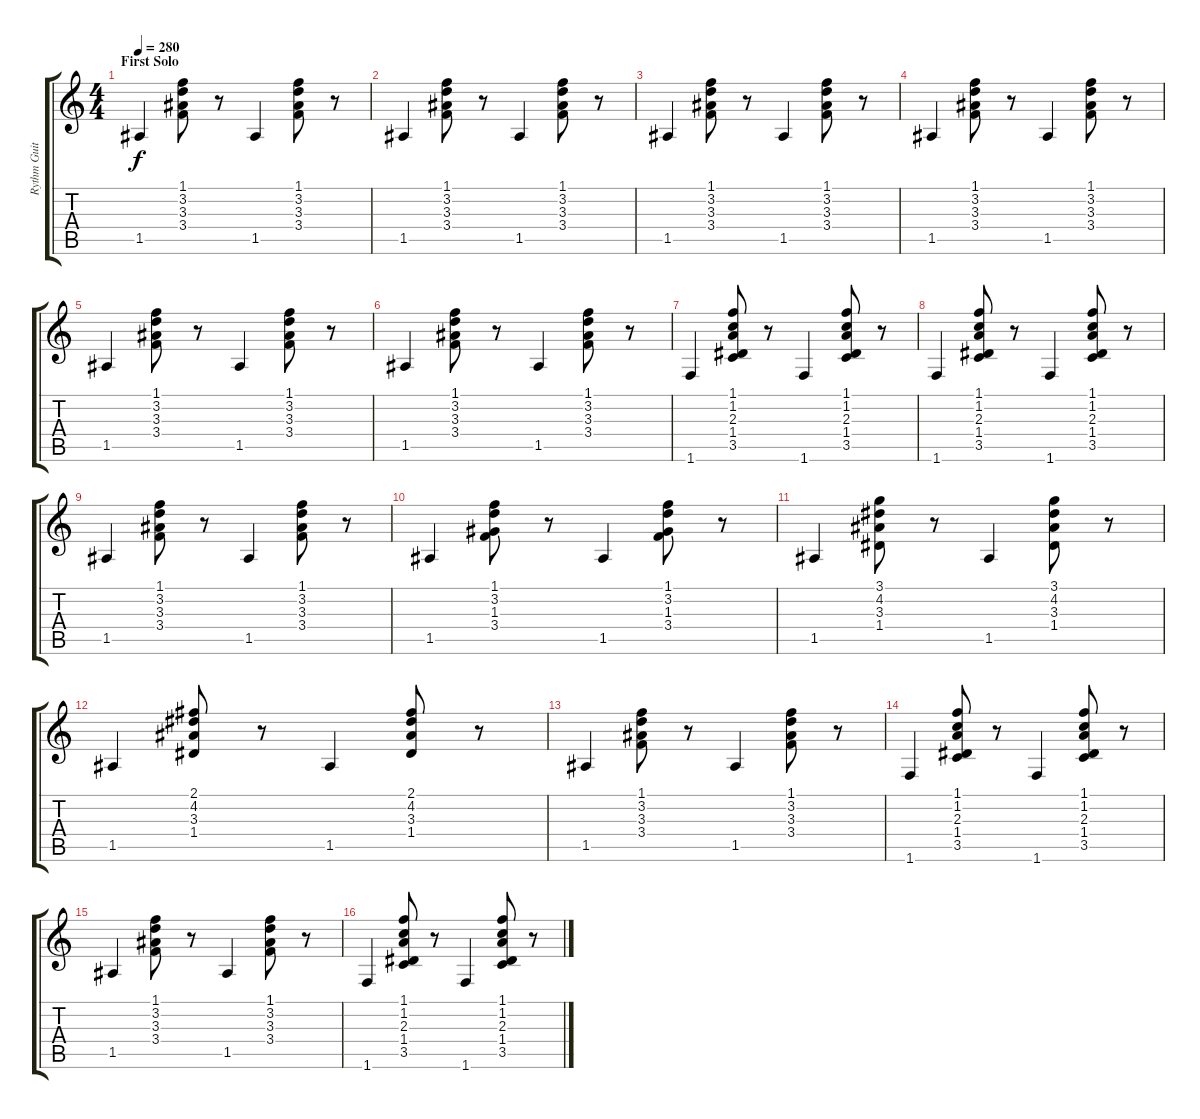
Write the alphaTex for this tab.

\track ("Rythm Guitar" "Rythm Guit") {instrument acousticguitarsteel}
\staff {score tabs}
\tuning (E4 B3 G3 D3 A2 E2) {hide}
\ts (4 4)
\section ("" "First Solo")
\tempo 280
\clef g2
\ks c
1.5.4{dy f instrument acousticguitarsteel} (1.1 3.2 3.3 3.4).8 r.8 1.5.4 (1.1 3.2 3.3 3.4).8 r.8 |
1.5.4 (1.1 3.2 3.3 3.4).8 r.8 1.5.4 (1.1 3.2 3.3 3.4).8 r.8 |
1.5.4 (1.1 3.2 3.3 3.4).8 r.8 1.5.4 (1.1 3.2 3.3 3.4).8 r.8 |
1.5.4 (1.1 3.2 3.3 3.4).8 r.8 1.5.4 (1.1 3.2 3.3 3.4).8 r.8 |
1.5.4 (1.1 3.2 3.3 3.4).8 r.8 1.5.4 (1.1 3.2 3.3 3.4).8 r.8 |
1.5.4 (1.1 3.2 3.3 3.4).8 r.8 1.5.4 (1.1 3.2 3.3 3.4).8 r.8 |
1.6.4 (1.1 1.2 2.3 1.4 3.5).8 r.8 1.6.4 (1.1 1.2 2.3 1.4 3.5).8 r.8 |
1.6.4 (1.1 1.2 2.3 1.4 3.5).8 r.8 1.6.4 (1.1 1.2 2.3 1.4 3.5).8 r.8 |
1.5.4 (1.1 3.2 3.3 3.4).8 r.8 1.5.4 (1.1 3.2 3.3 3.4).8 r.8 |
1.5.4 (1.1 3.2 1.3 3.4).8 r.8 1.5.4 (1.1 3.2 1.3 3.4).8 r.8 |
1.5.4 (3.1 4.2 3.3 1.4).8 r.8 1.5.4 (3.1 4.2 3.3 1.4).8 r.8 |
1.5.4 (2.1 4.2 3.3 1.4).8 r.8 1.5.4 (2.1 4.2 3.3 1.4).8 r.8 |
1.5.4 (1.1 3.2 3.3 3.4).8 r.8 1.5.4 (1.1 3.2 3.3 3.4).8 r.8 |
1.6.4 (1.1 1.2 2.3 1.4 3.5).8 r.8 1.6.4 (1.1 1.2 2.3 1.4 3.5).8 r.8 |
1.5.4 (1.1 3.2 3.3 3.4).8 r.8 1.5.4 (1.1 3.2 3.3 3.4).8 r.8 |
1.6.4 (1.1 1.2 2.3 1.4 3.5).8 r.8 1.6.4 (1.1 1.2 2.3 1.4 3.5).8 r.8
